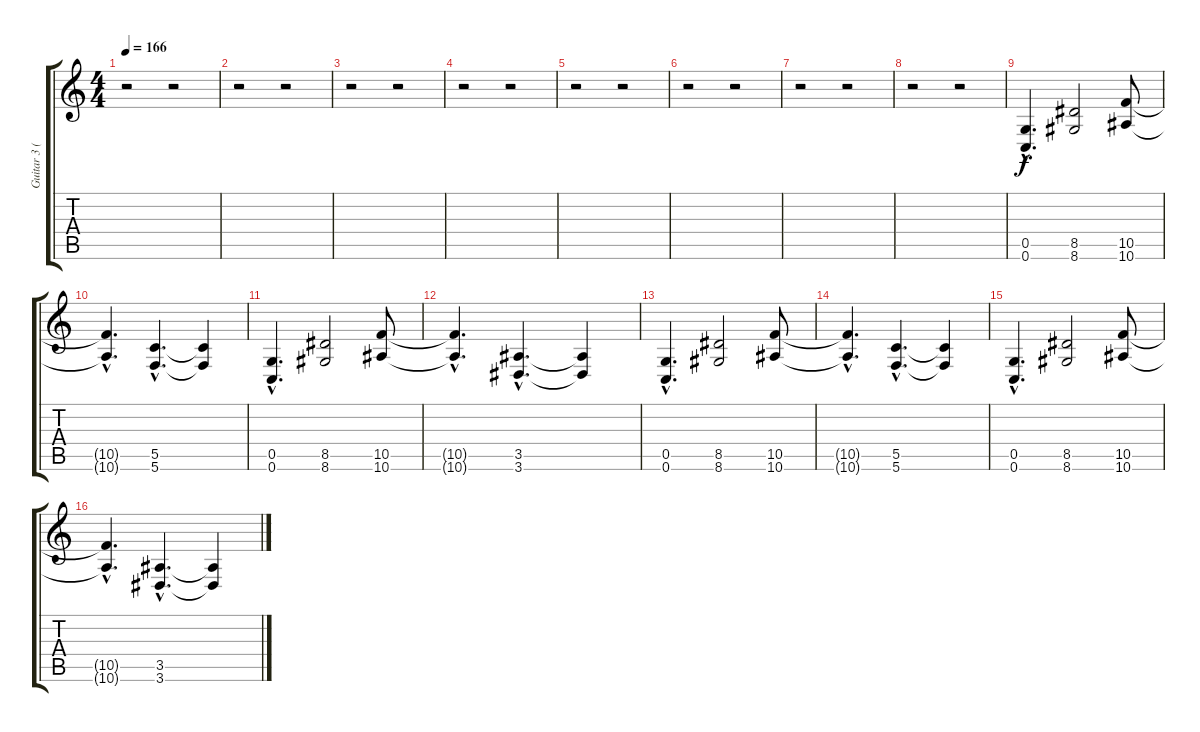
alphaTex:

\track ("Guitar 3 (Overdub)/Keys" "Guitar 3 (") {instrument distortionguitar}
\staff {score tabs}
\tuning (D4 A3 F3 C3 G2 C2) {hide}
\ts (4 4)
\tempo 166
\clef g2
\ks c
r.2{dy f} r.2 |
r.2 r.2 |
r.2 r.2 |
r.2 r.2 |
r.2 r.2 |
r.2 r.2 |
r.2 r.2 |
r.2 r.2 |
(0.5{hac} 0.6{hac}).4{d volume 13 instrument distortionguitar} (8.5 8.6).2 (10.5 10.6).8 |
(10.5{hac t} 10.6{hac t}).4{d} (5.5{hac} 5.6{hac}).4{d} (5.5{t} 5.6{t}).4 |
(0.5{hac} 0.6{hac}).4{d} (8.5 8.6).2 (10.5 10.6).8 |
(10.5{hac t} 10.6{hac t}).4{d} (3.5{hac} 3.6{hac}).4{d} (3.5{t} 3.6{t}).4 |
(0.5{hac} 0.6{hac}).4{d} (8.5 8.6).2 (10.5 10.6).8 |
(10.5{hac t} 10.6{hac t}).4{d} (5.5{hac} 5.6{hac}).4{d} (5.5{t} 5.6{t}).4 |
(0.5{hac} 0.6{hac}).4{d} (8.5 8.6).2 (10.5 10.6).8 |
(10.5{hac t} 10.6{hac t}).4{d} (3.5{hac} 3.6{hac}).4{d} (3.5{t} 3.6{t}).4
